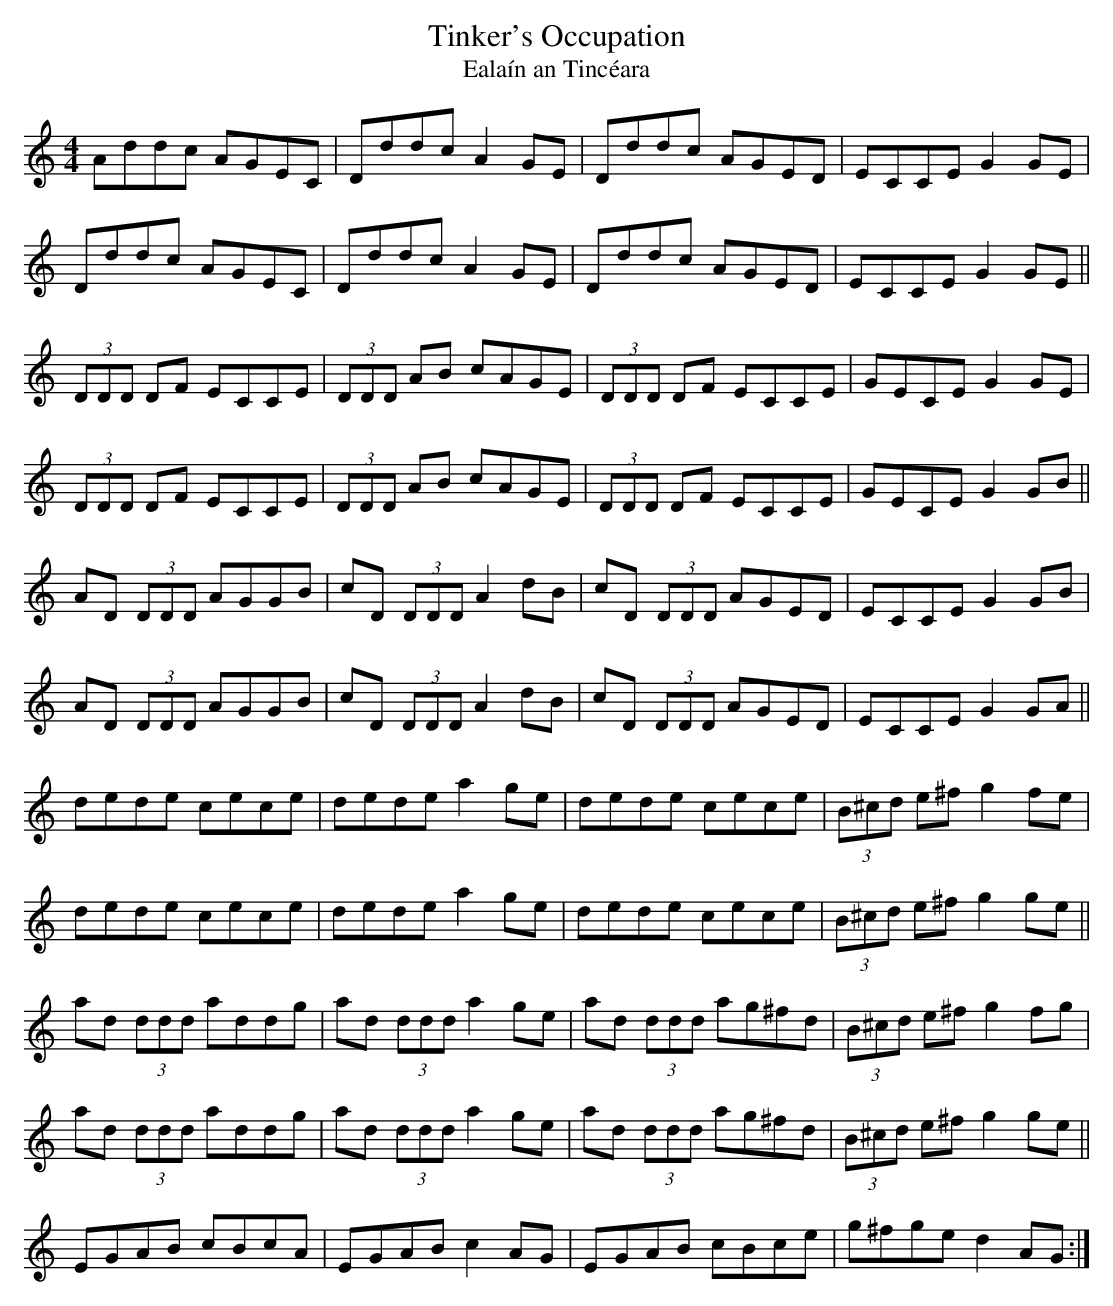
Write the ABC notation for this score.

X:1
T: Tinker's Occupation
T: Eala\'in an Tinc\'eara
L: 1/8
M: 4/4
K: Ddor
Addc AGEC|Dddc A2 GE|Dddc AGED|ECCE G2 GE|
Dddc AGEC|Dddc A2 GE|Dddc AGED|ECCE G2 GE||
(3DDD DF ECCE|(3DDD AB cAGE|(3DDD DF ECCE|GECE G2 GE|
(3DDD DF ECCE|(3DDD AB cAGE|(3DDD DF ECCE|GECE G2 GB ||
AD (3DDD AGGB|cD (3DDD A2 dB|cD (3DDD AGED|ECCE G2 GB|
AD (3DDD AGGB|cD (3DDD A2 dB|cD (3DDD AGED|ECCE G2 GA ||
dede cece|dede a2 ge|dede cece|(3B^cd e^f g2 fe|
dede cece|dede a2 ge|dede cece|(3B^cd e^f g2 ge ||
ad (3ddd addg|ad (3ddd a2 ge|ad (3ddd ag^fd|(3B^cd e^f g2 fg|
ad (3ddd addg|ad (3ddd a2 ge|ad (3ddd ag^fd|(3B^cd e^f g2 ge ||
EGAB cBcA|EGAB c2 AG|EGAB cBce|g^fge d2 AG :|
